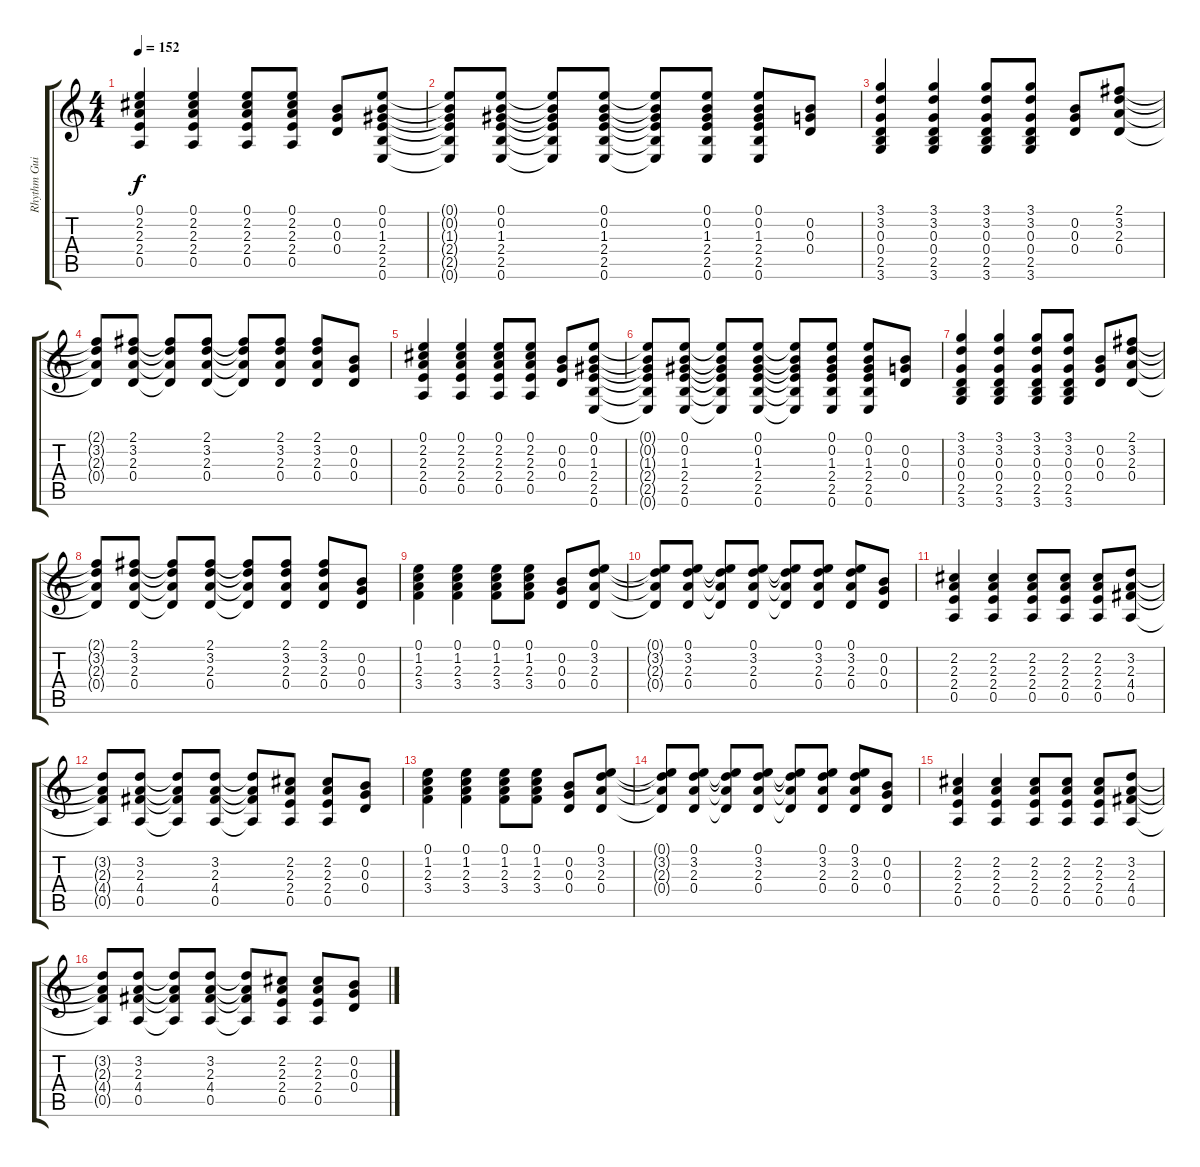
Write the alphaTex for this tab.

\track ("Rhythm Guitar" "Rhythm Gui") {instrument overdrivenguitar}
\staff {score tabs}
\tuning (E4 B3 G3 D3 A2 E2) {hide}
\ts (4 4)
\tempo 152
\clef g2
\ks c
(0.1 2.2 2.3 2.4 0.5).4{dy f} (0.1 2.2 2.3 2.4 0.5).4 (0.1 2.2 2.3 2.4 0.5).8 (0.1 2.2 2.3 2.4 0.5).8 (0.2 0.3 0.4).8 (0.1 0.2 1.3 2.4 2.5 0.6).8 |
(0.1{t} 0.2{t} 1.3{t} 2.4{t} 2.5{t} 0.6{t}).8 (0.1 0.2 1.3 2.4 2.5 0.6).8 (0.1{t} 0.2{t} 1.3{t} 2.4{t} 2.5{t} 0.6{t}).8 (0.1 0.2 1.3 2.4 2.5 0.6).8 (0.1{t} 0.2{t} 1.3{t} 2.4{t} 2.5{t} 0.6{t}).8 (0.1 0.2 1.3 2.4 2.5 0.6).8 (0.1 0.2 1.3 2.4 2.5 0.6).8 (0.2 0.3 0.4).8 |
(3.1 3.2 0.3 0.4 2.5 3.6).4 (3.1 3.2 0.3 0.4 2.5 3.6).4 (3.1 3.2 0.3 0.4 2.5 3.6).8 (3.1 3.2 0.3 0.4 2.5 3.6).8 (0.2 0.3 0.4).8 (2.1 3.2 2.3 0.4).8 |
(2.1{t} 3.2{t} 2.3{t} 0.4{t}).8 (2.1 3.2 2.3 0.4).8 (2.1{t} 3.2{t} 2.3{t} 0.4{t}).8 (2.1 3.2 2.3 0.4).8 (2.1{t} 3.2{t} 2.3{t} 0.4{t}).8 (2.1 3.2 2.3 0.4).8 (2.1 3.2 2.3 0.4).8 (0.2 0.3 0.4).8 |
(0.1 2.2 2.3 2.4 0.5).4 (0.1 2.2 2.3 2.4 0.5).4 (0.1 2.2 2.3 2.4 0.5).8 (0.1 2.2 2.3 2.4 0.5).8 (0.2 0.3 0.4).8 (0.1 0.2 1.3 2.4 2.5 0.6).8 |
(0.1{t} 0.2{t} 1.3{t} 2.4{t} 2.5{t} 0.6{t}).8 (0.1 0.2 1.3 2.4 2.5 0.6).8 (0.1{t} 0.2{t} 1.3{t} 2.4{t} 2.5{t} 0.6{t}).8 (0.1 0.2 1.3 2.4 2.5 0.6).8 (0.1{t} 0.2{t} 1.3{t} 2.4{t} 2.5{t} 0.6{t}).8 (0.1 0.2 1.3 2.4 2.5 0.6).8 (0.1 0.2 1.3 2.4 2.5 0.6).8 (0.2 0.3 0.4).8 |
(3.1 3.2 0.3 0.4 2.5 3.6).4 (3.1 3.2 0.3 0.4 2.5 3.6).4 (3.1 3.2 0.3 0.4 2.5 3.6).8 (3.1 3.2 0.3 0.4 2.5 3.6).8 (0.2 0.3 0.4).8 (2.1 3.2 2.3 0.4).8 |
(2.1{t} 3.2{t} 2.3{t} 0.4{t}).8 (2.1 3.2 2.3 0.4).8 (2.1{t} 3.2{t} 2.3{t} 0.4{t}).8 (2.1 3.2 2.3 0.4).8 (2.1{t} 3.2{t} 2.3{t} 0.4{t}).8 (2.1 3.2 2.3 0.4).8 (2.1 3.2 2.3 0.4).8 (0.2 0.3 0.4).8 |
(0.1 1.2 2.3 3.4).4 (0.1 1.2 2.3 3.4).4 (0.1 1.2 2.3 3.4).8 (0.1 1.2 2.3 3.4).8 (0.2 0.3 0.4).8 (0.1 3.2 2.3 0.4).8 |
(0.1{t} 3.2{t} 2.3{t} 0.4{t}).8 (0.1 3.2 2.3 0.4).8 (0.1{t} 3.2{t} 2.3{t} 0.4{t}).8 (0.1 3.2 2.3 0.4).8 (0.1{t} 3.2{t} 2.3{t} 0.4{t}).8 (0.1 3.2 2.3 0.4).8 (0.1 3.2 2.3 0.4).8 (0.2 0.3 0.4).8 |
(2.2 2.3 2.4 0.5).4 (2.2 2.3 2.4 0.5).4 (2.2 2.3 2.4 0.5).8 (2.2 2.3 2.4 0.5).8 (2.2 2.3 2.4 0.5).8 (3.2 2.3 4.4 0.5).8 |
(3.2{t} 2.3{t} 4.4{t} 0.5{t}).8 (3.2 2.3 4.4 0.5).8 (3.2{t} 2.3{t} 4.4{t} 0.5{t}).8 (3.2 2.3 4.4 0.5).8 (3.2{t} 2.3{t} 4.4{t} 0.5{t}).8 (2.2 2.3 2.4 0.5).8 (2.2 2.3 2.4 0.5).8 (0.2 0.3 0.4).8 |
(0.1 1.2 2.3 3.4).4 (0.1 1.2 2.3 3.4).4 (0.1 1.2 2.3 3.4).8 (0.1 1.2 2.3 3.4).8 (0.2 0.3 0.4).8 (0.1 3.2 2.3 0.4).8 |
(0.1{t} 3.2{t} 2.3{t} 0.4{t}).8 (0.1 3.2 2.3 0.4).8 (0.1{t} 3.2{t} 2.3{t} 0.4{t}).8 (0.1 3.2 2.3 0.4).8 (0.1{t} 3.2{t} 2.3{t} 0.4{t}).8 (0.1 3.2 2.3 0.4).8 (0.1 3.2 2.3 0.4).8 (0.2 0.3 0.4).8 |
(2.2 2.3 2.4 0.5).4 (2.2 2.3 2.4 0.5).4 (2.2 2.3 2.4 0.5).8 (2.2 2.3 2.4 0.5).8 (2.2 2.3 2.4 0.5).8 (3.2 2.3 4.4 0.5).8 |
(3.2{t} 2.3{t} 4.4{t} 0.5{t}).8 (3.2 2.3 4.4 0.5).8 (3.2{t} 2.3{t} 4.4{t} 0.5{t}).8 (3.2 2.3 4.4 0.5).8 (3.2{t} 2.3{t} 4.4{t} 0.5{t}).8 (2.2 2.3 2.4 0.5).8 (2.2 2.3 2.4 0.5).8 (0.2 0.3 0.4).8
